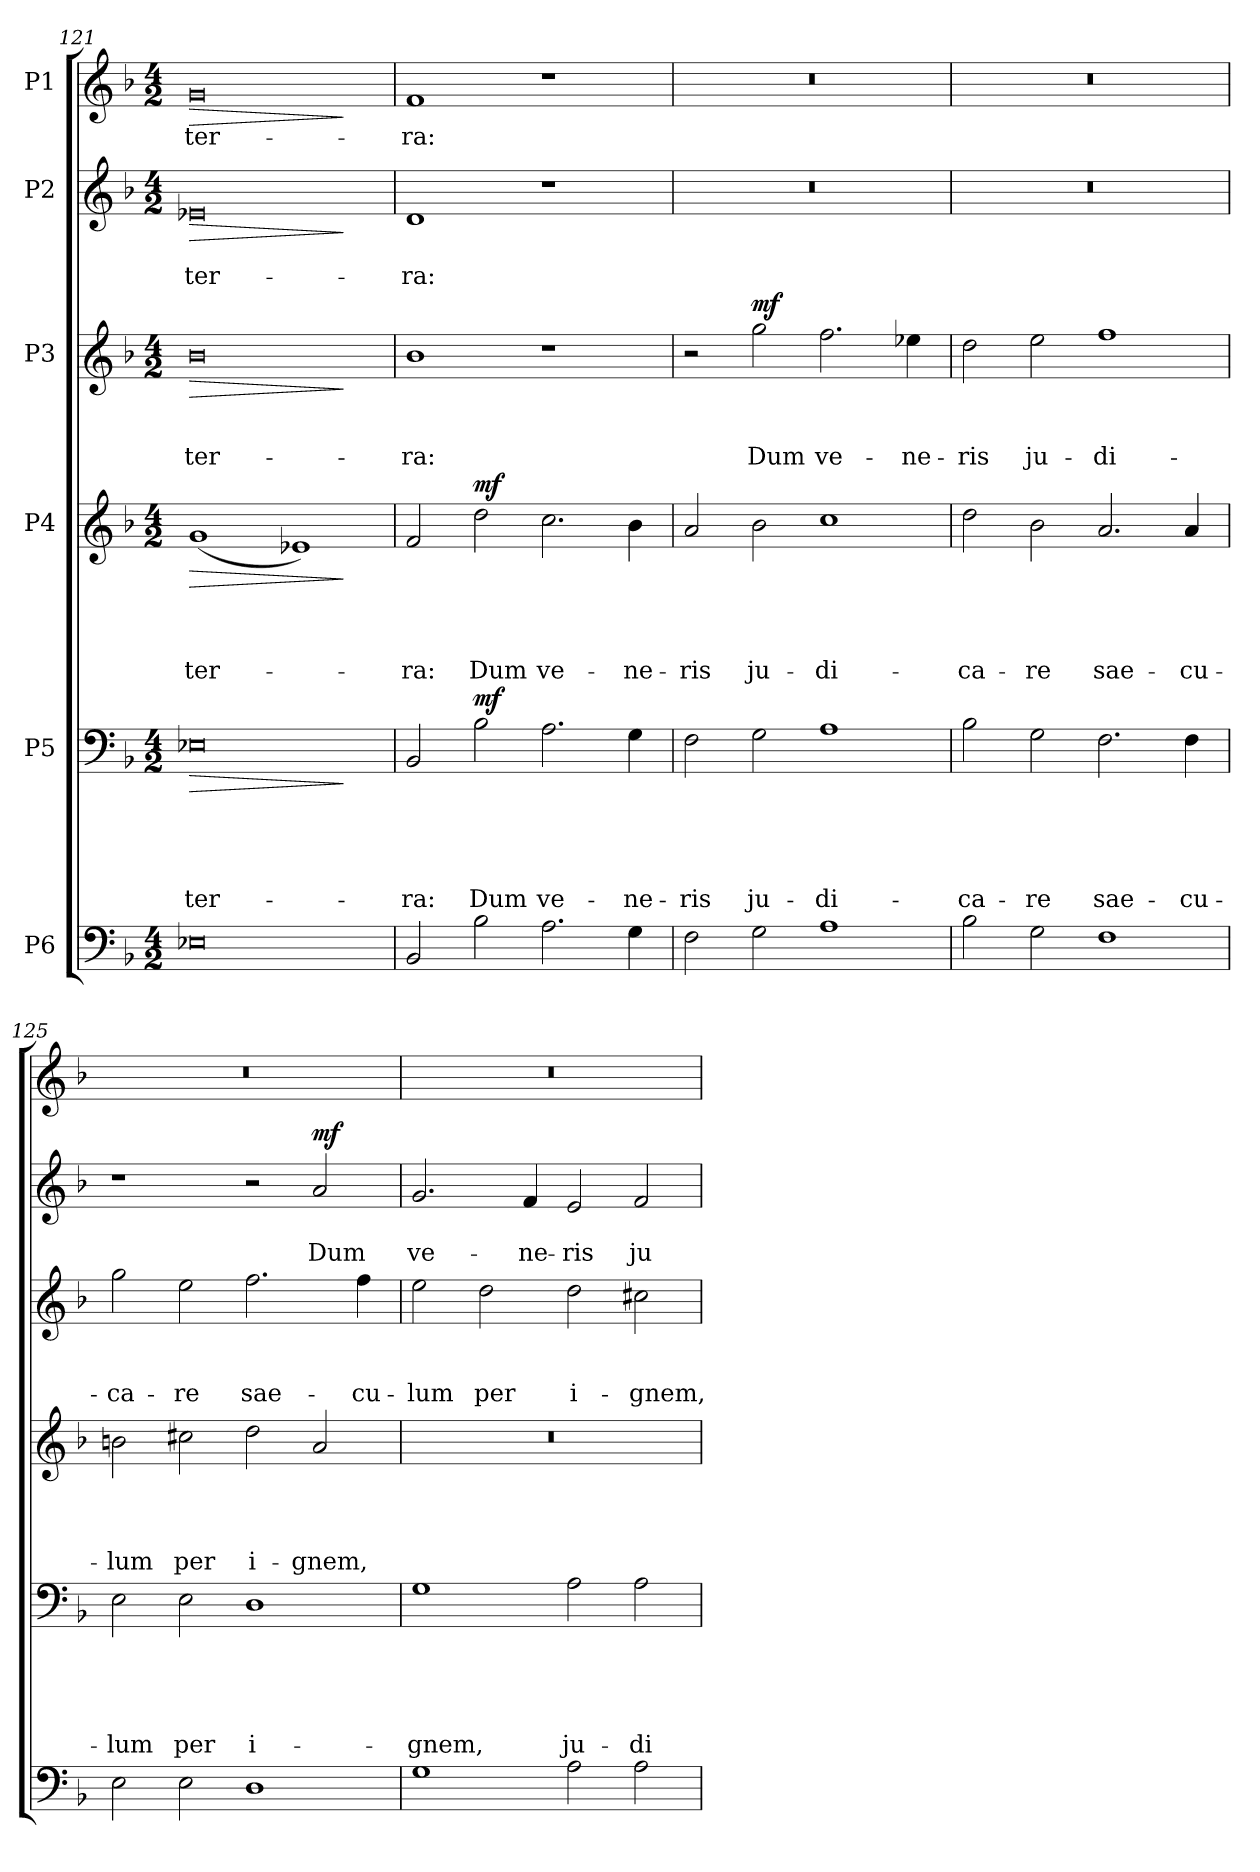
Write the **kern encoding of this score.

**kern	**kern	**text	**text	**text	**text	**text	**dynam	**kern	**text	**text	**text	**text	**dynam	**kern	**text	**text	**text	**dynam	**kern	**text	**text	**dynam	**kern	**text	**dynam
*part6	*part5	*part5	*part5	*part5	*part5	*part5	*part5	*part4	*part4	*part4	*part4	*part4	*part4	*part3	*part3	*part3	*part3	*part3	*part2	*part2	*part2	*part2	*part1	*part1	*part1
*staff6	*staff5	*staff5	*staff5	*staff5	*staff5	*staff5	*staff5	*staff4	*staff4	*staff4	*staff4	*staff4	*staff4	*staff3	*staff3	*staff3	*staff3	*staff3	*staff2	*staff2	*staff2	*staff2	*staff1	*staff1	*staff1
*I"P6	*I"P5	*	*	*	*	*	*	*I"P4	*	*	*	*	*	*I"P3	*	*	*	*	*I"P2	*	*	*	*I"P1	*	*
*clefF4	*clefF4	*	*	*	*	*	*	*clefG2	*	*	*	*	*	*clefG2	*	*	*	*	*clefG2	*	*	*	*clefG2	*	*
*	*	*	*	*	*	*	*	*ITrd7c12	*	*	*	*	*	*ITrd7c12	*	*	*	*	*	*	*	*	*	*	*
*k[b-]	*k[b-]	*	*	*	*	*	*	*k[b-]	*	*	*	*	*	*k[b-]	*	*	*	*	*k[b-]	*	*	*	*k[b-]	*	*
*F:	*F:	*	*	*	*	*	*	*F:	*	*	*	*	*	*F:	*	*	*	*	*F:	*	*	*	*F:	*	*
*M4/2	*M4/2	*	*	*	*	*	*	*M4/2	*	*	*	*	*	*M4/2	*	*	*	*	*M4/2	*	*	*	*M4/2	*	*
=121	=121	=121	=121	=121	=121	=121	=121	=121	=121	=121	=121	=121	=121	=121	=121	=121	=121	=121	=121	=121	=121	=121	=121	=121	=121
!	!	!	!	!	!	!LO:LY:b	!LO:HP:b	!	!	!	!	!LO:LY:b	!LO:HP:b	!	!	!	!LO:LY:b	!LO:HP:b	!	!	!LO:LY:b	!LO:HP:b	!	!LO:LY:b	!LO:HP:b
0E-X	0E-X	.	.	.	.	ter-	>	(<1G	.	.	.	ter-	>	0B-	.	.	ter-	>	0e-X	.	ter-	>	0g	ter-	>
.	.	.	.	.	.	.	.	1E-X)	.	.	.	.	.	.	.	.	.	.	.	.	.	.	.	.	.
.	.	.	.	.	.	.	]	.	.	.	.	.	]	.	.	.	.	]	.	.	.	]	.	.	]
!!LO:LB:g=z
=122	=122	=122	=122	=122	=122	=122	=122	=122	=122	=122	=122	=122	=122	=122	=122	=122	=122	=122	=122	=122	=122	=122	=122	=122	=122
!	!	!	!	!	!	!LO:LY:b	!	!	!	!	!	!LO:LY:b	!	!	!	!	!LO:LY:b	!	!	!	!LO:LY:b	!	!	!LO:LY:b	!
2BB-/	2BB-/	.	.	.	.	-ra:	.	2F/	.	.	.	-ra:	.	1B-	.	.	-ra:	.	1d	.	-ra:	.	1f	-ra:	.
!	!	!	!	!	!	!LO:LY:b	!LO:DY:a	!	!	!	!	!LO:LY:b	!LO:DY:a	!	!	!	!	!	!	!	!	!	!	!	!
2B-\	2B-\	.	.	.	.	Dum	mf	2d\	.	.	.	Dum	mf	.	.	.	.	.	.	.	.	.	.	.	.
!	!	!	!	!	!	!LO:LY:b	!	!	!	!	!	!LO:LY:b	!	!	!	!	!	!	!	!	!	!	!	!	!
2.A\	2.A\	.	.	.	.	ve-	.	2.c\	.	.	.	ve-	.	1r	.	.	.	.	1r	.	.	.	1r	.	.
!	!	!	!	!	!	!LO:LY:b	!	!	!	!	!	!LO:LY:b	!	!	!	!	!	!	!	!	!	!	!	!	!
4G\	4G\	.	.	.	.	-ne-	.	4B-\	.	.	.	-ne-	.	.	.	.	.	.	.	.	.	.	.	.	.
=123	=123	=123	=123	=123	=123	=123	=123	=123	=123	=123	=123	=123	=123	=123	=123	=123	=123	=123	=123	=123	=123	=123	=123	=123	=123
!	!	!	!	!	!	!LO:LY:b	!	!	!	!	!	!LO:LY:b	!	!	!	!	!	!	!LO:N:vis=1	!	!	!	!LO:N:vis=1	!	!
2F\	2F\	.	.	.	.	-ris	.	2A/	.	.	.	-ris	.	2r	.	.	.	.	0r	.	.	.	0r	.	.
!	!	!	!	!	!	!LO:LY:b	!	!	!	!	!	!LO:LY:b	!	!	!	!	!LO:LY:b	!LO:DY:a	!	!	!	!	!	!	!
2G\	2G\	.	.	.	.	ju-	.	2B-\	.	.	.	ju-	.	2g\	.	.	Dum	mf	.	.	.	.	.	.	.
!	!	!	!	!	!	!LO:LY:b	!	!	!	!	!	!LO:LY:b	!	!	!	!	!LO:LY:b	!	!	!	!	!	!	!	!
1A	1A	.	.	.	.	-di-	.	1c	.	.	.	-di-	.	2.f\	.	.	ve-	.	.	.	.	.	.	.	.
!	!	!	!	!	!	!	!	!	!	!	!	!	!	!	!	!	!LO:LY:b	!	!	!	!	!	!	!	!
.	.	.	.	.	.	.	.	.	.	.	.	.	.	4e-X\	.	.	-ne-	.	.	.	.	.	.	.	.
=124	=124	=124	=124	=124	=124	=124	=124	=124	=124	=124	=124	=124	=124	=124	=124	=124	=124	=124	=124	=124	=124	=124	=124	=124	=124
!	!	!	!	!	!	!LO:LY:b	!	!	!	!	!	!LO:LY:b	!	!	!	!	!LO:LY:b	!	!LO:N:vis=1	!	!	!	!LO:N:vis=1	!	!
2B-\	2B-\	.	.	.	.	-ca-	.	2d\	.	.	.	-ca-	.	2d\	.	.	-ris	.	0r	.	.	.	0r	.	.
!	!	!	!	!	!	!LO:LY:b	!	!	!	!	!	!LO:LY:b	!	!	!	!	!LO:LY:b	!	!	!	!	!	!	!	!
2G\	2G\	.	.	.	.	-re	.	2B-\	.	.	.	-re	.	2e\	.	.	ju-	.	.	.	.	.	.	.	.
!	!	!	!	!	!	!LO:LY:b	!	!	!	!	!	!LO:LY:b	!	!	!	!	!LO:LY:b	!	!	!	!	!	!	!	!
1F	2.F\	.	.	.	.	sae-	.	2.A/	.	.	.	sae-	.	1f	.	.	-di-	.	.	.	.	.	.	.	.
!	!	!	!	!	!	!LO:LY:b	!	!	!	!	!	!LO:LY:b	!	!	!	!	!	!	!	!	!	!	!	!	!
.	4F\	.	.	.	.	-cu-	.	4A/	.	.	.	-cu-	.	.	.	.	.	.	.	.	.	.	.	.	.
=125	=125	=125	=125	=125	=125	=125	=125	=125	=125	=125	=125	=125	=125	=125	=125	=125	=125	=125	=125	=125	=125	=125	=125	=125	=125
!	!	!	!	!	!	!LO:LY:b	!	!	!	!	!	!LO:LY:b	!	!	!	!	!LO:LY:b	!	!	!	!	!	!LO:N:vis=1	!	!
2E\	2E\	.	.	.	.	-lum	.	2Bn\	.	.	.	-lum	.	2g\	.	.	-ca-	.	1r	.	.	.	0r	.	.
!	!	!	!	!	!	!LO:LY:b	!	!	!	!	!	!LO:LY:b	!	!	!	!	!LO:LY:b	!	!	!	!	!	!	!	!
2E\	2E\	.	.	.	.	per	.	2c#X\	.	.	.	per	.	2e\	.	.	-re	.	.	.	.	.	.	.	.
!	!	!	!	!	!	!LO:LY:b	!	!	!	!	!	!LO:LY:b	!	!	!	!	!LO:LY:b	!	!	!	!	!	!	!	!
1D	1D	.	.	.	.	i-	.	2d\	.	.	.	i-	.	2.f\	.	.	sae-	.	2r	.	.	.	.	.	.
!	!	!	!	!	!	!	!	!	!	!	!	!LO:LY:b	!	!	!	!	!	!	!	!	!LO:LY:b	!LO:DY:a	!	!	!
.	.	.	.	.	.	.	.	2A/	.	.	.	-gnem,	.	.	.	.	.	.	2a/	.	Dum	mf	.	.	.
!	!	!	!	!	!	!	!	!	!	!	!	!	!	!	!	!	!LO:LY:b	!	!	!	!	!	!	!	!
.	.	.	.	.	.	.	.	.	.	.	.	.	.	4f\	.	.	-cu-	.	.	.	.	.	.	.	.
=126	=126	=126	=126	=126	=126	=126	=126	=126	=126	=126	=126	=126	=126	=126	=126	=126	=126	=126	=126	=126	=126	=126	=126	=126	=126
!	!	!	!	!	!	!LO:LY:b	!	!LO:N:vis=1	!	!	!	!	!	!	!	!	!LO:LY:b	!	!	!	!LO:LY:b	!	!LO:N:vis=1	!	!
1G	1G	.	.	.	.	-gnem,	.	0r	.	.	.	.	.	2e\	.	.	-lum	.	2.g/	.	ve-	.	0r	.	.
!	!	!	!	!	!	!	!	!	!	!	!	!	!	!	!	!	!LO:LY:b	!	!	!	!	!	!	!	!
.	.	.	.	.	.	.	.	.	.	.	.	.	.	2d\	.	.	per	.	.	.	.	.	.	.	.
!	!	!	!	!	!	!	!	!	!	!	!	!	!	!	!	!	!	!	!	!	!LO:LY:b	!	!	!	!
.	.	.	.	.	.	.	.	.	.	.	.	.	.	.	.	.	.	.	4f/	.	-ne-	.	.	.	.
!	!	!	!	!	!	!LO:LY:b	!	!	!	!	!	!	!	!	!	!	!LO:LY:b	!	!	!	!LO:LY:b	!	!	!	!
2A\	2A\	.	.	.	.	ju-	.	.	.	.	.	.	.	2d\	.	.	i-	.	2e/	.	-ris	.	.	.	.
!	!	!	!	!	!	!LO:LY:b	!	!	!	!	!	!	!	!	!	!	!LO:LY:b	!	!	!	!LO:LY:b	!	!	!	!
2A\	2A\	.	.	.	.	-di-	.	.	.	.	.	.	.	2c#X\	.	.	-gnem,	.	2f/	.	ju-	.	.	.	.
=	=	=	=	=	=	=	=	=	=	=	=	=	=	=	=	=	=	=	=	=	=	=	=	=	=
*-	*-	*-	*-	*-	*-	*-	*-	*-	*-	*-	*-	*-	*-	*-	*-	*-	*-	*-	*-	*-	*-	*-	*-	*-	*-
